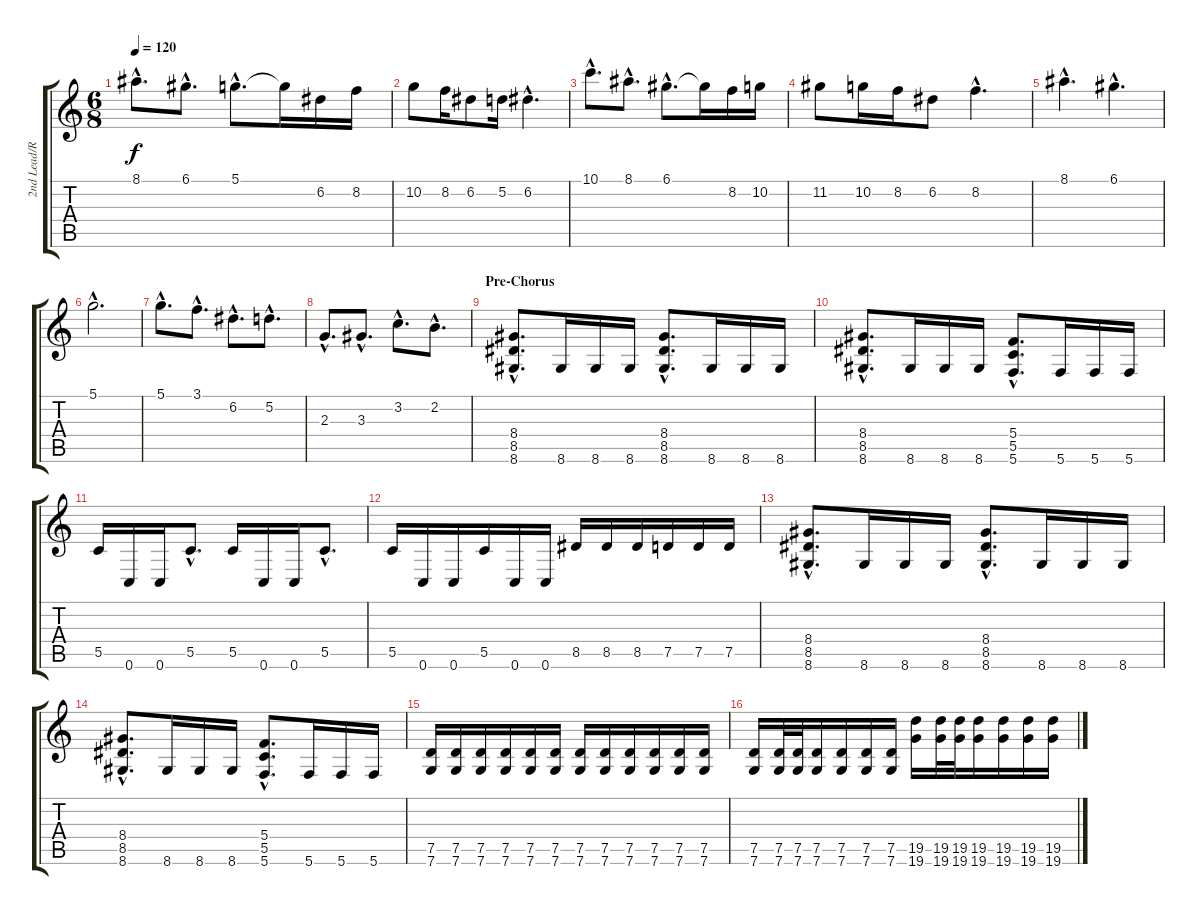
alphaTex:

\track ("2nd Lead/Rhythm Guitar" "2nd Lead/R") {instrument overdrivenguitar}
\staff {score tabs}
\tuning (D4 A3 F3 C3 G2 C2) {hide}
\ts (6 8)
\tempo 120
\clef g2
\ks c
8.1{hac}.8{d dy f} 6.1{hac}.8{d} 5.1{hac}.8{d} 5.1{t}.16 6.2.16 8.2.16 |
10.2.8 8.2.16 6.2.8 5.2.16 6.2{hac}.4{d} |
10.1{hac}.8{d} 8.1{hac}.8{d} 6.1{hac}.8{d} 6.1{t}.16 8.2.16 10.2.16 |
11.2.8 10.2.16 8.2.16 6.2.8 8.2{hac}.4{d} |
8.1{hac}.4{d} 6.1{hac}.4{d} |
5.1{hac}.2{d} |
5.1{hac}.8{d} 3.1{hac}.8{d} 6.2{hac}.8{d} 5.2{hac}.8{d} |
2.3{hac}.8{d} 3.3{hac}.8{d} 3.2{hac}.8{d} 2.2{hac}.8{d} |
\section ("" "Pre-Chorus")
(8.4{hac} 8.5{hac} 8.6{hac}).8{d} 8.6.16 8.6.16 8.6.16 (8.4{hac} 8.5{hac} 8.6{hac}).8{d} 8.6.16 8.6.16 8.6.16 |
(8.4{hac} 8.5{hac} 8.6{hac}).8{d} 8.6.16 8.6.16 8.6.16 (5.4{hac} 5.5{hac} 5.6{hac}).8{d} 5.6.16 5.6.16 5.6.16 |
5.5.16 0.6.16 0.6.16 5.5{hac}.8{d} 5.5.16 0.6.16 0.6.16 5.5{hac}.8{d} |
5.5.16 0.6.16 0.6.16 5.5.16 0.6.16 0.6.16 8.5.16 8.5.16 8.5.16 7.5.16 7.5.16 7.5.16 |
(8.4{hac} 8.5{hac} 8.6{hac}).8{d} 8.6.16 8.6.16 8.6.16 (8.4{hac} 8.5{hac} 8.6{hac}).8{d} 8.6.16 8.6.16 8.6.16 |
(8.4{hac} 8.5{hac} 8.6{hac}).8{d} 8.6.16 8.6.16 8.6.16 (5.4{hac} 5.5{hac} 5.6{hac}).8{d} 5.6.16 5.6.16 5.6.16 |
(7.5 7.6).16 (7.5 7.6).16 (7.5 7.6).16 (7.5 7.6).16 (7.5 7.6).16 (7.5 7.6).16 (7.5 7.6).16 (7.5 7.6).16 (7.5 7.6).16 (7.5 7.6).16 (7.5 7.6).16 (7.5 7.6).16 |
(7.5 7.6).16 (7.5 7.6).32 (7.5 7.6).32 (7.5 7.6).16 (7.5 7.6).16 (7.5 7.6).16 (7.5 7.6).16 (19.5 19.6).16 (19.5 19.6).32 (19.5 19.6).32 (19.5 19.6).16 (19.5 19.6).16 (19.5 19.6).16 (19.5 19.6).16
